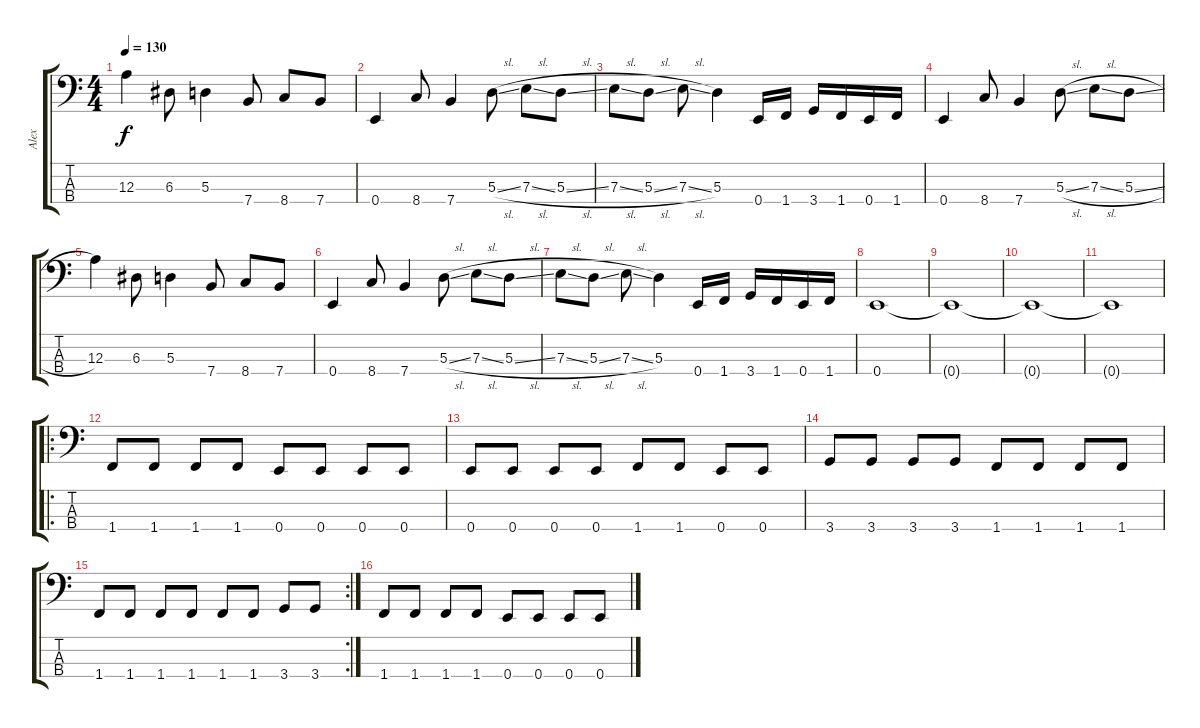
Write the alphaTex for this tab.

\track ("Alex" "Alex") {instrument electricbasspick}
\staff {score tabs}
\tuning (G2 D2 A1 E1) {hide}
\ts (4 4)
\tempo 130
\clef f4
\ks c
12.3.4{dy f} 6.3.8 5.3.4 7.4.8 8.4.8 7.4.8 |
0.4.4 8.4.8 7.4.4 5.3{sl}.8 7.3{sl}.8 5.3{sl}.8 |
7.3{sl}.8 5.3{sl}.8 7.3{sl}.8 5.3.4 0.4.16 1.4.16 3.4.16 1.4.16 0.4.16 1.4.16 |
0.4.4 8.4.8 7.4.4 5.3{sl}.8 7.3{sl}.8 5.3{sl}.8 |
12.3.4 6.3.8 5.3.4 7.4.8 8.4.8 7.4.8 |
0.4.4 8.4.8 7.4.4 5.3{sl}.8 7.3{sl}.8 5.3{sl}.8 |
7.3{sl}.8 5.3{sl}.8 7.3{sl}.8 5.3.4 0.4.16 1.4.16 3.4.16 1.4.16 0.4.16 1.4.16 |
0.4.1 |
0.4{t}.1 |
0.4{t}.1 |
0.4{t}.1 |
\ro
1.4.8 1.4.8 1.4.8 1.4.8 0.4.8 0.4.8 0.4.8 0.4.8 |
0.4.8 0.4.8 0.4.8 0.4.8 1.4.8 1.4.8 0.4.8 0.4.8 |
3.4.8 3.4.8 3.4.8 3.4.8 1.4.8 1.4.8 1.4.8 1.4.8 |
\rc 2
1.4.8 1.4.8 1.4.8 1.4.8 1.4.8 1.4.8 3.4.8 3.4.8 |
1.4.8 1.4.8 1.4.8 1.4.8 0.4.8 0.4.8 0.4.8 0.4.8
